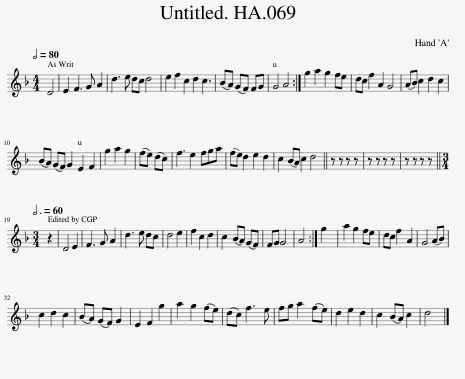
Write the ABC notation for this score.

X:1
L:1/8
Q:1/2=80
M:4/4
I:linebreak $
K:F
V:1 treble
V:1
 D4 | E2 F3 G A2 | d3 e dc d4 | e2 f2 c2 d2 c3 | (BA) (GF) FG | %5
 G4 A4 :| g2 a2 g2 fe | dc f2 A2 G4 | (AB) c2 d2 c2 |$ (BA) (GF) G2 E2 F2 | %10
 g2 a2 g2 | (fe) (dc) | f3 e2 fga | (fe) d2 e2 d2 | c2 (BA) c2 d4 || %15
 z z z z | z z z z | z z z z ||$[M:3/4][Q:3/4=60] z2 | D4 E2 | %20
 F3 G A2 | d3 e dc | d4 e2 | f2 c2 d2 | c2 (BA) (GF) | %25
 FG G4 | A4 :| g2 | a2 g2 fe | dc f2 A2 | %30
 G4 (AB) |$ c2 d2 c2 | (BA) (GF) G2 | E2 F2 g2 | a2 g2 (fe) | %35
 (dc) f3 e | fg a2 (fe) | d2 e2 d2 | c2 (BA) c2 | d4 |] %40
